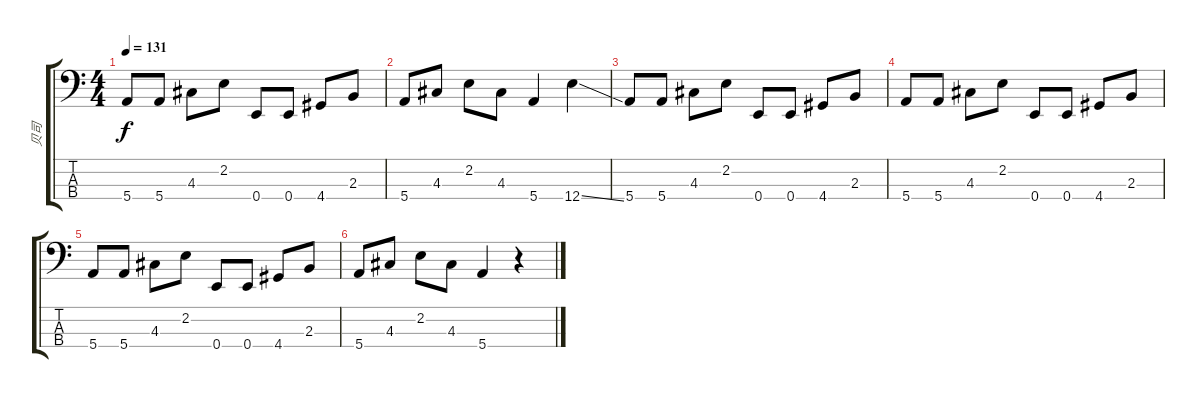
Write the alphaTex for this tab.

\track ("贝司" "贝司") {instrument electricbasspick}
\staff {score tabs}
\tuning (G2 D2 A1 E1) {hide}
\ts (4 4)
\tempo 131
\clef f4
\ks c
5.4.8{dy f} 5.4.8 4.3.8 2.2.8 0.4.8 0.4.8 4.4.8 2.3.8 |
5.4.8 4.3.8 2.2.8 4.3.8 5.4.4 12.4{ss}.4 |
5.4.8 5.4.8 4.3.8 2.2.8 0.4.8 0.4.8 4.4.8 2.3.8 |
5.4.8 5.4.8 4.3.8 2.2.8 0.4.8 0.4.8 4.4.8 2.3.8 |
5.4.8 5.4.8 4.3.8 2.2.8 0.4.8 0.4.8 4.4.8 2.3.8 |
5.4.8 4.3.8 2.2.8 4.3.8 5.4.4 r.4
